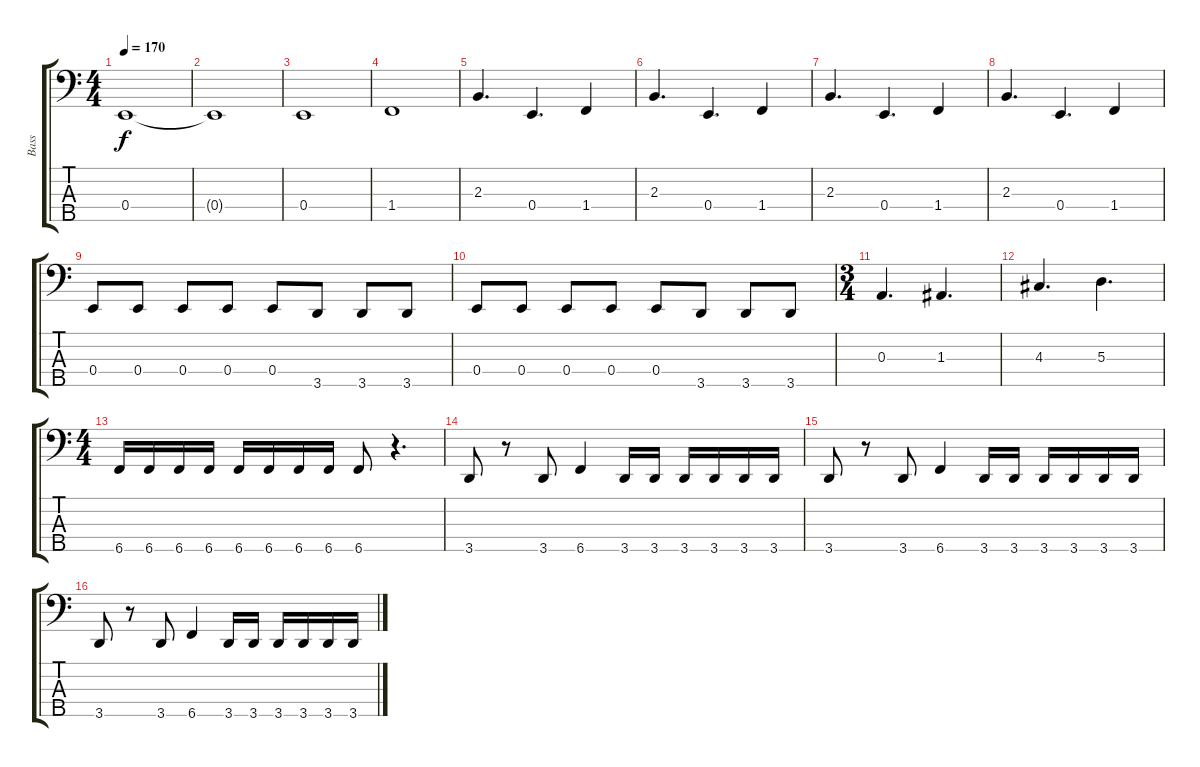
\track ("Bass" "Bass") {instrument electricbassfinger}
\staff {score tabs}
\tuning (G2 D2 A1 E1 B0) {hide}
\ts (4 4)
\tempo 170
\clef f4
\ks c
0.4.1{dy f} |
0.4{t}.1 |
0.4.1 |
1.4.1 |
2.3.4{d} 0.4.4{d} 1.4.4 |
2.3.4{d} 0.4.4{d} 1.4.4 |
2.3.4{d} 0.4.4{d} 1.4.4 |
2.3.4{d} 0.4.4{d} 1.4.4 |
0.4.8 0.4.8 0.4.8 0.4.8 0.4.8 3.5.8 3.5.8 3.5.8 |
0.4.8 0.4.8 0.4.8 0.4.8 0.4.8 3.5.8 3.5.8 3.5.8 |
\ts (3 4)
0.3.4{d} 1.3.4{d} |
4.3.4{d} 5.3.4{d} |
\ts (4 4)
6.5.16 6.5.16 6.5.16 6.5.16 6.5.16 6.5.16 6.5.16 6.5.16 6.5.8 r.4{d} |
3.5.8 r.8 3.5.8 6.5.4 3.5.16 3.5.16 3.5.16 3.5.16 3.5.16 3.5.16 |
3.5.8 r.8 3.5.8 6.5.4 3.5.16 3.5.16 3.5.16 3.5.16 3.5.16 3.5.16 |
3.5.8 r.8 3.5.8 6.5.4 3.5.16 3.5.16 3.5.16 3.5.16 3.5.16 3.5.16
